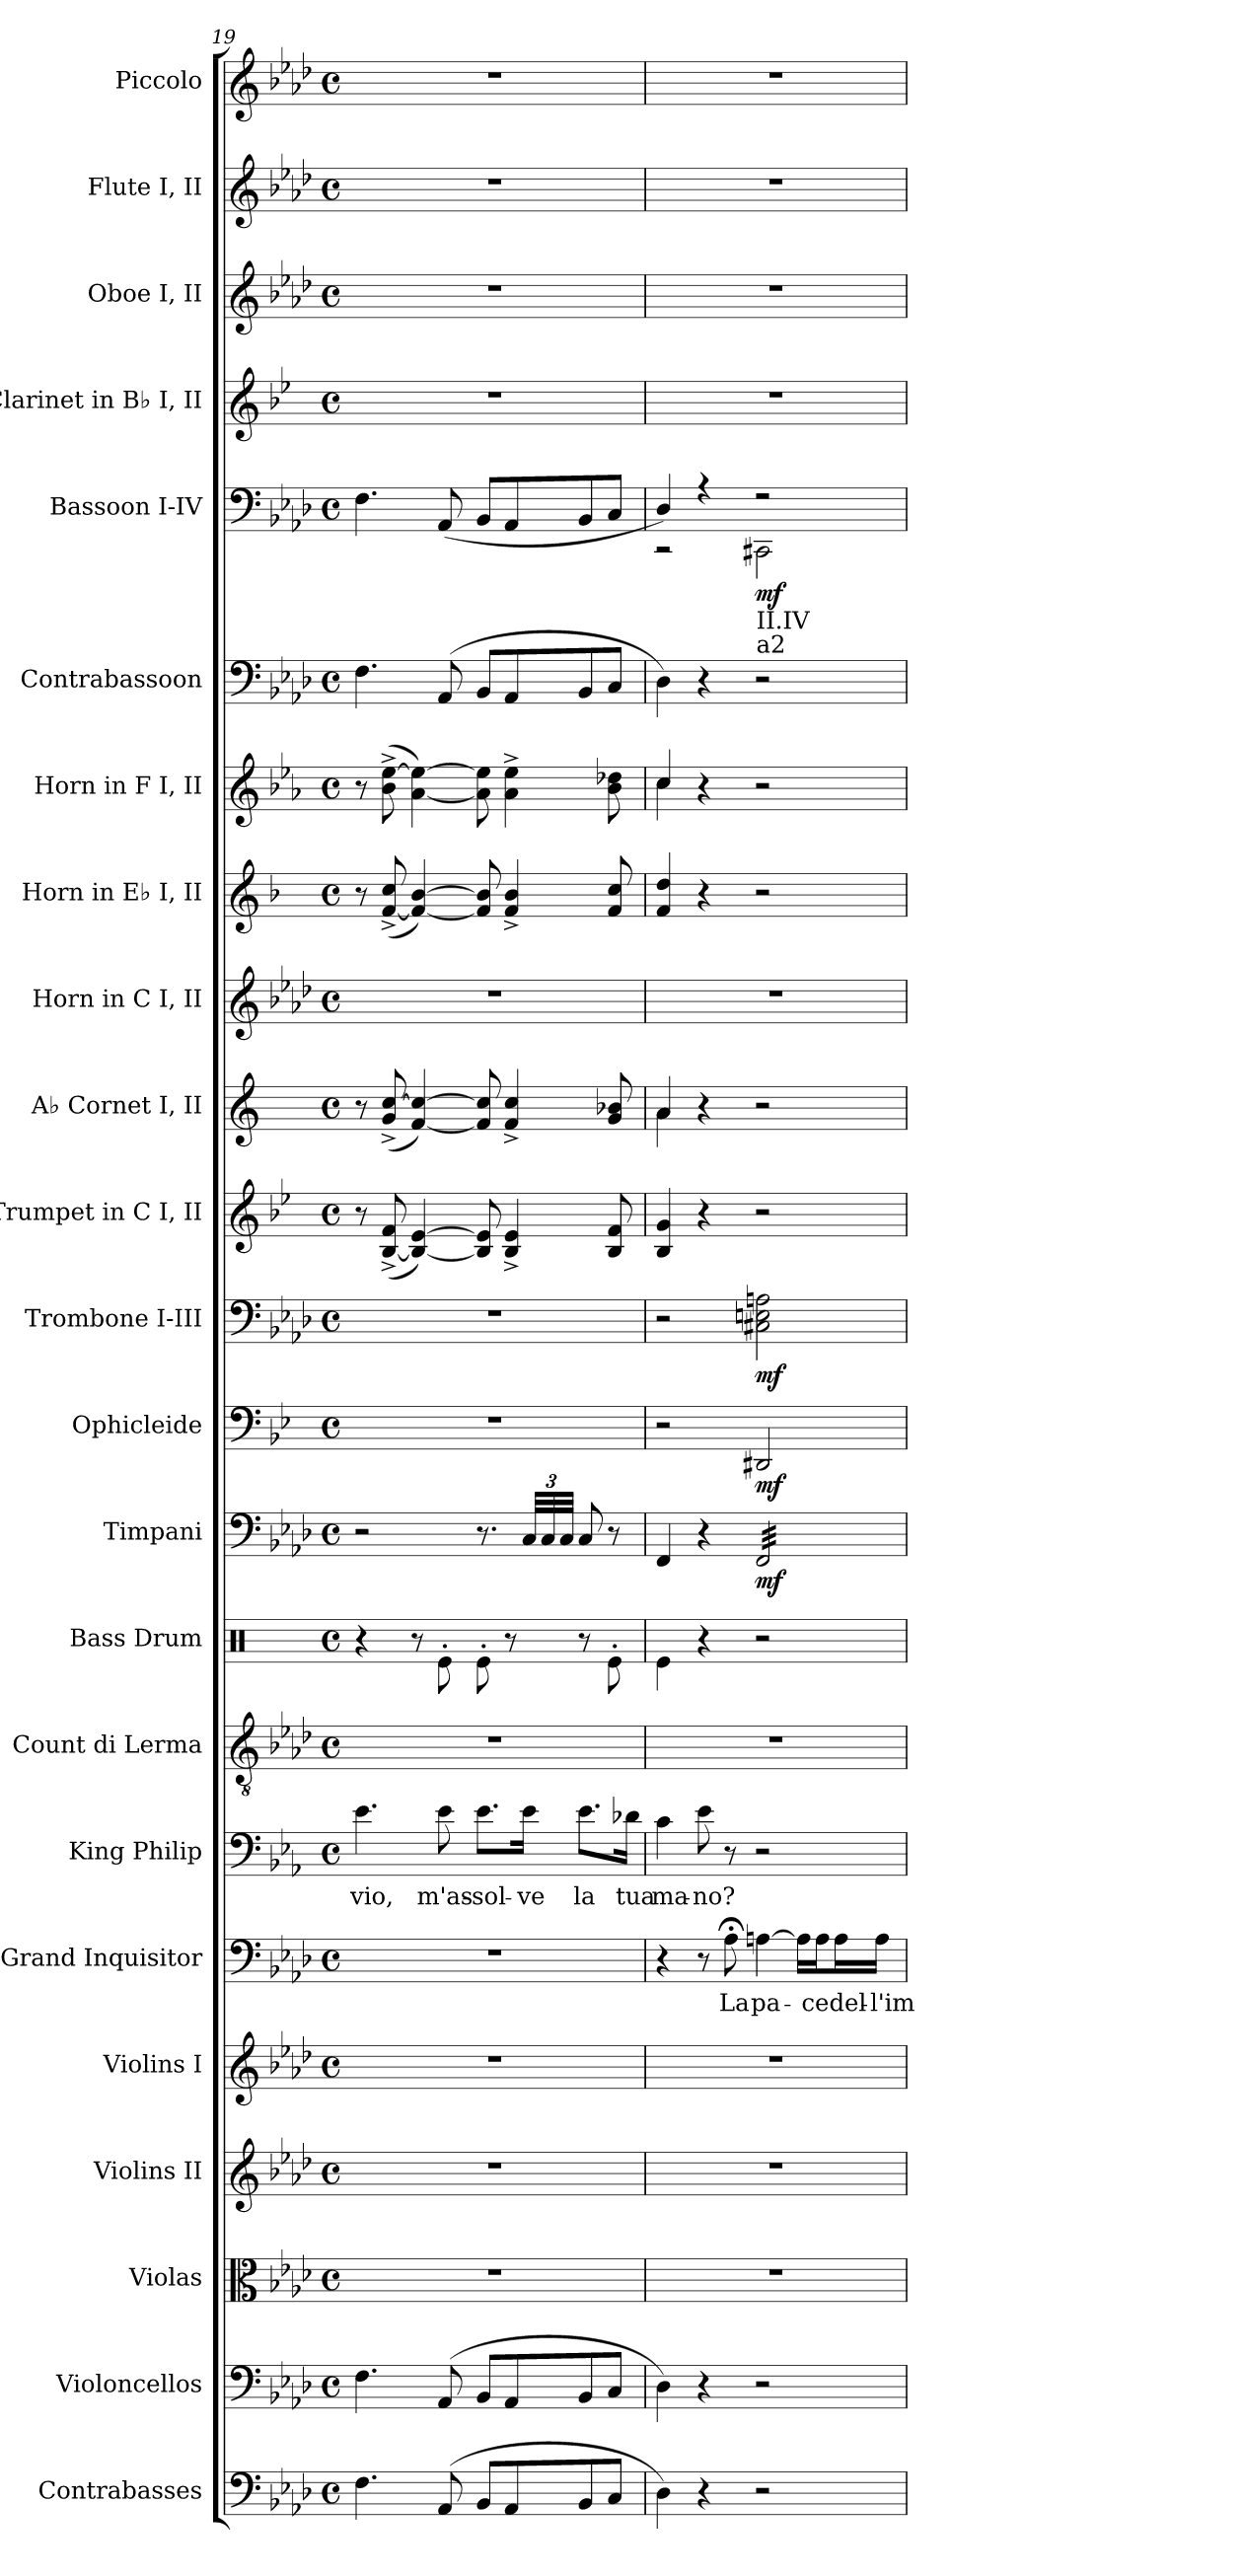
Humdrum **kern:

**kern	**kern	**kern	**kern	**kern	**kern	**text	**kern	**text	**kern	**kern	**kern	**dynam	**kern	**dynam	**kern	**dynam	**kern	**kern	**kern	**kern	**kern	**kern	**kern	**dynam	**kern	**kern	**kern	**kern
*part23	*part22	*part21	*part20	*part19	*part18	*part18	*part17	*part17	*part16	*part15	*part14	*part14	*part13	*part13	*part12	*part12	*part11	*part10	*part9	*part8	*part7	*part6	*part5	*part5	*part4	*part3	*part2	*part1
*staff23	*staff22	*staff21	*staff20	*staff19	*staff18	*staff18	*staff17	*staff17	*staff16	*staff15	*staff14	*staff14	*staff13	*staff13	*staff12	*staff12	*staff11	*staff10	*staff9	*staff8	*staff7	*staff6	*staff5	*staff5	*staff4	*staff3	*staff2	*staff1
*I"Contrabasses	*I"Violoncellos	*I"Violas	*I"Violins II	*I"Violins I	*I"Grand Inquisitor	*	*I"King Philip	*	*I"Count di Lerma	*I"Bass Drum	*I"Timpani	*	*I"Ophicleide	*	*I"Trombone I-III	*	*I"Trumpet in C I, II	*I"A♭ Cornet I, II	*I"Horn in C I, II	*I"Horn in E♭ I, II	*I"Horn in F I, II	*I"Contrabassoon	*I"Bassoon I-IV	*	*I"Clarinet in B♭ I, II	*I"Oboe I, II	*I"Flute I, II	*I"Piccolo
*I'Cb.	*I'Vc.	*I'Vla.	*I'Vln. II	*I'Vln. I	*I'G.I.	*	*I'K.P.	*	*I'di L.	*I'BD	*I'Timp.	*	*I'Oph.	*	*I'Tbn. I-III	*	*	*I'A ♭ Cnt. I, II	*	*	*	*I'Cbsn.	*I'Bsn. I-IV	*	*	*I'Ob. I, II	*I'Fl. I, II	*I'Picc.
!!LO:PB:g=z
*clefF4	*clefF4	*clefC3	*clefG2	*clefG2	*clefF4	*	*clefF4	*	*clefGv2	*clefX	*clefF4	*	*clefF4	*	*clefF4	*	*clefG2	*clefG2	*clefG2	*clefG2	*clefG2	*clefF4	*clefF4	*	*clefG2	*clefG2	*clefG2	*clefG2
*ITrd7c12	*	*	*	*	*	*	*ITrd4c7	*	*	*	*	*	*ITrd1c2	*	*	*	*ITrd1c2	*ITrd2c4	*ITrd7c12	*ITrd5c9	*ITrd4c7	*ITrd7c12	*	*	*ITrd1c2	*	*	*ITrd-7c-12
*k[b-e-a-d-]	*k[b-e-a-d-]	*k[b-e-a-d-]	*k[b-e-a-d-]	*k[b-e-a-d-]	*k[b-e-a-d-]	*	*k[b-e-a-d-]	*	*k[b-e-a-d-]	*k[]	*k[b-e-a-d-]	*	*k[b-e-a-d-]	*	*k[b-e-a-d-]	*	*k[b-e-a-d-]	*k[b-e-a-d-]	*k[b-e-a-d-]	*k[b-e-a-d-]	*k[b-e-a-d-]	*k[b-e-a-d-]	*k[b-e-a-d-]	*	*k[b-e-a-d-]	*k[b-e-a-d-]	*k[b-e-a-d-]	*k[b-e-a-d-]
*M4/4	*M4/4	*M4/4	*M4/4	*M4/4	*M4/4	*	*M4/4	*	*M4/4	*M4/4	*M4/4	*	*M4/4	*	*M4/4	*	*M4/4	*M4/4	*M4/4	*M4/4	*M4/4	*M4/4	*M4/4	*	*M4/4	*M4/4	*M4/4	*M4/4
*met(c)	*met(c)	*met(c)	*met(c)	*met(c)	*met(c)	*	*met(c)	*	*met(c)	*met(c)	*met(c)	*	*met(c)	*	*met(c)	*	*met(c)	*met(c)	*met(c)	*met(c)	*met(c)	*met(c)	*met(c)	*	*met(c)	*met(c)	*met(c)	*met(c)
=19	=19	=19	=19	=19	=19	=19	=19	=19	=19	=19	=19	=19	=19	=19	=19	=19	=19	=19	=19	=19	=19	=19	=19	=19	=19	=19	=19	=19
!	!	!	!	!	!	!	!	!LO:LY:b	!	!	!	!	!	!	!	!	!	!	!	!	!	!	!	!	!	!	!	!
*	*	*	*	*	*	*	*	*	*	*	*	*	*	*	*	*	*	*	*	*	*	*	*	*	*	*	*	*^
4.FF\	4.F\	1r	1r	1r	1r	.	4.A-\	-vio,	1r	4r	2r	.	1r	.	1r	.	8r	8r	1r	8r	8r	4.FF\	4.F\	.	1r	1r	1r	1r	2ryy
.	.	.	.	.	.	.	.	.	.	.	.	.	.	.	.	.	(>[8A-/^ 8e-/^	(<8e-/^ [8a-/^	.	(>[8A-/^ 8e-/^	(<8e-\^ [8a-\^	.	.	.	.	.	.	.	.
.	.	.	.	.	.	.	.	.	.	8r	.	.	.	.	.	.	4A-/_ [4d-/)	[4d-/ 4a-/_)	.	4A-/_ [4d-/)	[4d-\ 4a-\_)	.	.	.	.	.	.	.	.
!	!	!	!	!	!	!	!	!LO:LY:b	!	!	!	!	!	!	!	!	!	!	!	!	!	!	!	!	!	!	!	!	!
(<8AAA-/	(<8AA-/	.	.	.	.	.	8A-\	m'as-	.	8Re'\	.	.	.	.	.	.	.	.	.	.	.	(<8AAA-/	(<8AA-/	.	.	.	.	.	.
*	*	*	*	*	*	*	*	*	*	*	*	*	*	*	*	*	*	*	*	*	*	*	*	*	*	*	*	*MM52	*
!	!	!	!	!	!	!	!	!LO:LY:b	!	!	!	!	!	!	!	!	!	!	!	!	!	!	!	!	!	!	!	!	!
8BBB-/L	8BB-/L	.	.	.	.	.	8.A-\L	-sol-	.	8Re'\	8.r	.	.	.	.	.	8A-/] 8d-/]	8d-/] 8a-/]	.	8A-/] 8d-/]	8d-\] 8a-\]	8BBB-/L	8BB-/L	.	.	.	.	.	2ryy
8AAA-/	8AA-/	.	.	.	.	.	.	.	.	8r	.	.	.	.	.	.	4A-/^ 4d-/^	4d-/^ 4a-/^	.	4A-/^ 4d-/^	4d-\^ 4a-\^	8AAA-/	8AA-/	.	.	.	.	.	.
!	!	!	!	!	!	!	!	!LO:LY:b	!	!	!	!	!	!	!	!	!	!	!	!	!	!	!	!	!	!	!	!	!
*	*	*	*	*	*	*	*	*	*	*	*Xbrackettup	*	*	*	*	*	*	*	*	*	*	*	*	*	*	*	*	*	*
.	.	.	.	.	.	.	16A-\Jk	-ve	.	.	48C/LLL	.	.	.	.	.	.	.	.	.	.	.	.	.	.	.	.	.	.
.	.	.	.	.	.	.	.	.	.	.	48C/	.	.	.	.	.	.	.	.	.	.	.	.	.	.	.	.	.	.
.	.	.	.	.	.	.	.	.	.	.	48C/JJJ	.	.	.	.	.	.	.	.	.	.	.	.	.	.	.	.	.	.
!	!	!	!	!	!	!	!	!LO:LY:b	!	!	!	!	!	!	!	!	!	!	!	!	!	!	!	!	!	!	!	!	!
8BBB-/	8BB-/	.	.	.	.	.	8.A-\L	la	.	8r	8C/	.	.	.	.	.	.	.	.	.	.	8BBB-/	8BB-/	.	.	.	.	.	.
8CC/J	8C/J	.	.	.	.	.	.	.	.	8Re'\	8r	.	.	.	.	.	8A-/ 8e-/	8e-/ 8g-X/	.	8A-/ 8e-/	8e-\ 8g-X\	8CC/J	8C/J	.	.	.	.	.	.
!	!	!	!	!	!	!	!	!LO:LY:b	!	!	!	!	!	!	!	!	!	!	!	!	!	!	!	!	!	!	!	!	!
.	.	.	.	.	.	.	16G-X\Jk	tua	.	.	.	.	.	.	.	.	.	.	.	.	.	.	.	.	.	.	.	.	.
=20	=20	=20	=20	=20	=20	=20	=20	=20	=20	=20	=20	=20	=20	=20	=20	=20	=20	=20	=20	=20	=20	=20	=20	=20	=20	=20	=20	=20	=20
!	!	!	!	!	!	!	!	!LO:LY:b	!	!	!	!	!	!	!	!	!	!	!	!	!	!	!	!	!	!	!	!	!
*	*	*	*	*	*	*	*	*	*	*	*	*	*	*	*	*	*	*^	*	*	*^	*	*^	*	*	*	*	*	*
4DD-\)	4D-\)	1r	1r	1r	4r	.	4F\	ma-	1r	4Re\	4FF/	.	2r	.	2r	.	4A-/ 4f/	4f/	4f\	1r	4A-/ 4f/	4f/	4f\	4DD-\)	4D-/)	2r	.	1r	1r	1r	1r	2ryy
!	!	!	!	!	!	!	!	!LO:LY:b	!	!	!	!	!	!	!	!	!	!	!	!	!	!	!	!	!	!	!	!	!	!	!	!
4r	4r	.	.	.	8r	.	8A-\	-no?	.	4r	4r	.	.	.	.	.	4r	4r	4ryy	.	4r	4r	4ryy	4r	4r	.	.	.	.	.	.	.
!	!	!	!	!	!	!LO:LY:b	!	!	!	!	!	!	!	!	!	!	!	!	!	!	!	!	!	!	!	!	!	!	!	!	!	!
.	.	.	.	.	8A-;<\	La	8r	.	.	.	.	.	.	.	.	.	.	.	.	.	.	.	.	.	.	.	.	.	.	.	.	.
*	*	*	*	*	*	*	*	*	*	*	*	*	*	*	*	*	*	*	*	*	*	*	*	*	*	*	*	*	*	*	*MM56	*
!	!	!	!	!	!	!	!	!	!	!	!	!	!	!	!	!	!	!	!	!	!	!	!	!	!LO:TX:b:t=II.IV	!	!	!	!	!	!	!
!	!	!	!	!	!	!	!	!	!	!	!	!	!	!	!	!	!	!	!	!	!	!	!	!	!LO:TX:b:t=a2	!	!	!	!	!	!	!
!	!	!	!	!	!	!LO:LY:b	!	!	!	!	!	!LO:DY:b	!	!LO:DY:b	!	!LO:DY:b	!	!	!	!	!	!	!	!	!	!	!LO:DY:b	!	!	!	!	!
*	*	*	*	*	*	*	*	*	*	*	*tremolo	*	*	*	*	*	*	*	*	*	*	*	*	*	*	*	*	*	*	*	*	*
2r	2r	.	.	.	[4An\	pa-	2r	.	.	2r	32FF/LLL	mf	2CC#X/	mf	2C#X\ 2En\ 2An\	mf	2r	2r	2ryy	.	2r	2r	2ryy	2r	2r	2CC#X\	mf	.	.	.	.	2ryy
.	.	.	.	.	.	.	.	.	.	.	32FF/	.	.	.	.	.	.	.	.	.	.	.	.	.	.	.	.	.	.	.	.	.
.	.	.	.	.	.	.	.	.	.	.	32FF/	.	.	.	.	.	.	.	.	.	.	.	.	.	.	.	.	.	.	.	.	.
.	.	.	.	.	.	.	.	.	.	.	32FF/	.	.	.	.	.	.	.	.	.	.	.	.	.	.	.	.	.	.	.	.	.
.	.	.	.	.	.	.	.	.	.	.	32FF/	.	.	.	.	.	.	.	.	.	.	.	.	.	.	.	.	.	.	.	.	.
.	.	.	.	.	.	.	.	.	.	.	32FF/	.	.	.	.	.	.	.	.	.	.	.	.	.	.	.	.	.	.	.	.	.
.	.	.	.	.	.	.	.	.	.	.	32FF/	.	.	.	.	.	.	.	.	.	.	.	.	.	.	.	.	.	.	.	.	.
.	.	.	.	.	.	.	.	.	.	.	32FF/	.	.	.	.	.	.	.	.	.	.	.	.	.	.	.	.	.	.	.	.	.
.	.	.	.	.	16A\LL]	.	.	.	.	.	32FF/	.	.	.	.	.	.	.	.	.	.	.	.	.	.	.	.	.	.	.	.	.
.	.	.	.	.	.	.	.	.	.	.	32FF/	.	.	.	.	.	.	.	.	.	.	.	.	.	.	.	.	.	.	.	.	.
!	!	!	!	!	!	!LO:LY:b	!	!	!	!	!	!	!	!	!	!	!	!	!	!	!	!	!	!	!	!	!	!	!	!	!	!
.	.	.	.	.	16A\J	-ce	.	.	.	.	32FF/	.	.	.	.	.	.	.	.	.	.	.	.	.	.	.	.	.	.	.	.	.
.	.	.	.	.	.	.	.	.	.	.	32FF/	.	.	.	.	.	.	.	.	.	.	.	.	.	.	.	.	.	.	.	.	.
!	!	!	!	!	!	!LO:LY:b	!	!	!	!	!	!	!	!	!	!	!	!	!	!	!	!	!	!	!	!	!	!	!	!	!	!
.	.	.	.	.	16A\L	del-	.	.	.	.	32FF/	.	.	.	.	.	.	.	.	.	.	.	.	.	.	.	.	.	.	.	.	.
.	.	.	.	.	.	.	.	.	.	.	32FF/	.	.	.	.	.	.	.	.	.	.	.	.	.	.	.	.	.	.	.	.	.
!	!	!	!	!	!	!LO:LY:b	!	!	!	!	!	!	!	!	!	!	!	!	!	!	!	!	!	!	!	!	!	!	!	!	!	!
.	.	.	.	.	16A\JJ	-l'im-	.	.	.	.	32FF/	.	.	.	.	.	.	.	.	.	.	.	.	.	.	.	.	.	.	.	.	.
.	.	.	.	.	.	.	.	.	.	.	32FF/JJJ	.	.	.	.	.	.	.	.	.	.	.	.	.	.	.	.	.	.	.	.	.
*	*	*	*	*	*	*	*	*	*	*	*Xtremolo	*	*	*	*	*	*	*	*	*	*	*	*	*	*	*	*	*	*	*	*	*
*	*	*	*	*	*	*	*	*	*	*	*	*	*	*	*	*	*	*v	*v	*	*	*v	*v	*	*v	*v	*	*	*	*	*v	*v
=	=	=	=	=	=	=	=	=	=	=	=	=	=	=	=	=	=	=	=	=	=	=	=	=	=	=	=	=
*-	*-	*-	*-	*-	*-	*-	*-	*-	*-	*-	*-	*-	*-	*-	*-	*-	*-	*-	*-	*-	*-	*-	*-	*-	*-	*-	*-	*-
